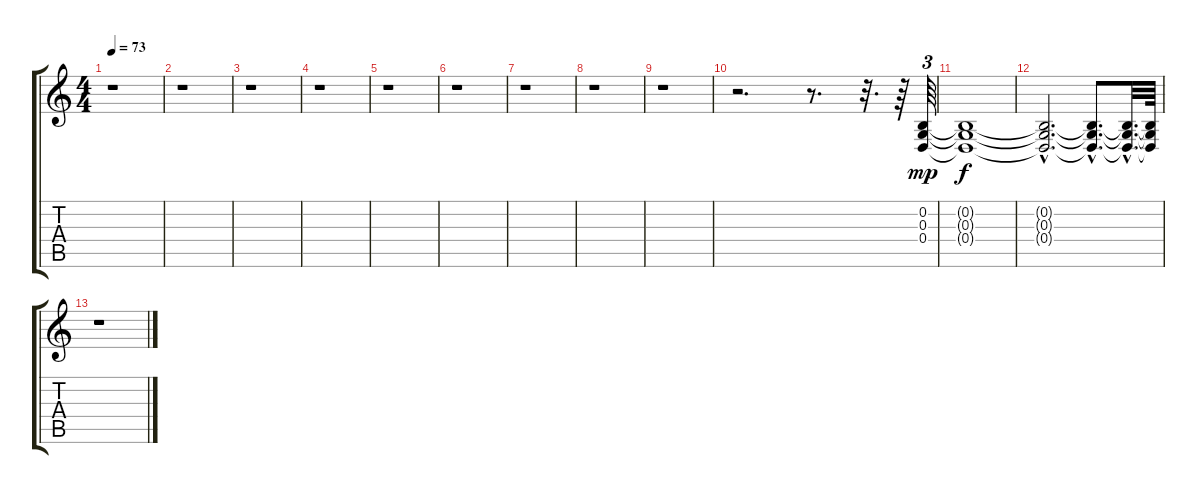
\track "" {instrument stringensemble1}
\staff {score tabs}
\tuning (E4 B3 G3 D3 A2 E2) {hide}
\ts (4 4)
\tempo 73
\clef g2
\ks c
r.1{dy f} |
r.1 |
r.1 |
r.1 |
r.1 |
r.1 |
r.1 |
r.1 |
r.1 |
r.2{d} r.8{d} r.32{d} r.64 (0.2 0.3 0.4).64{tu (3 2) dy mp} |
(0.2{t} 0.3{t} 0.4{t}).1{dy f} |
(0.2{hac t} 0.3{hac t} 0.4{hac t}).2{d} (0.2{hac t} 0.3{hac t} 0.4{hac t}).8{d} (0.2{hac t} 0.3{hac t} 0.4{hac t}).32{d} (0.2{t} 0.3{t} 0.4{t}).64 |
r.1
